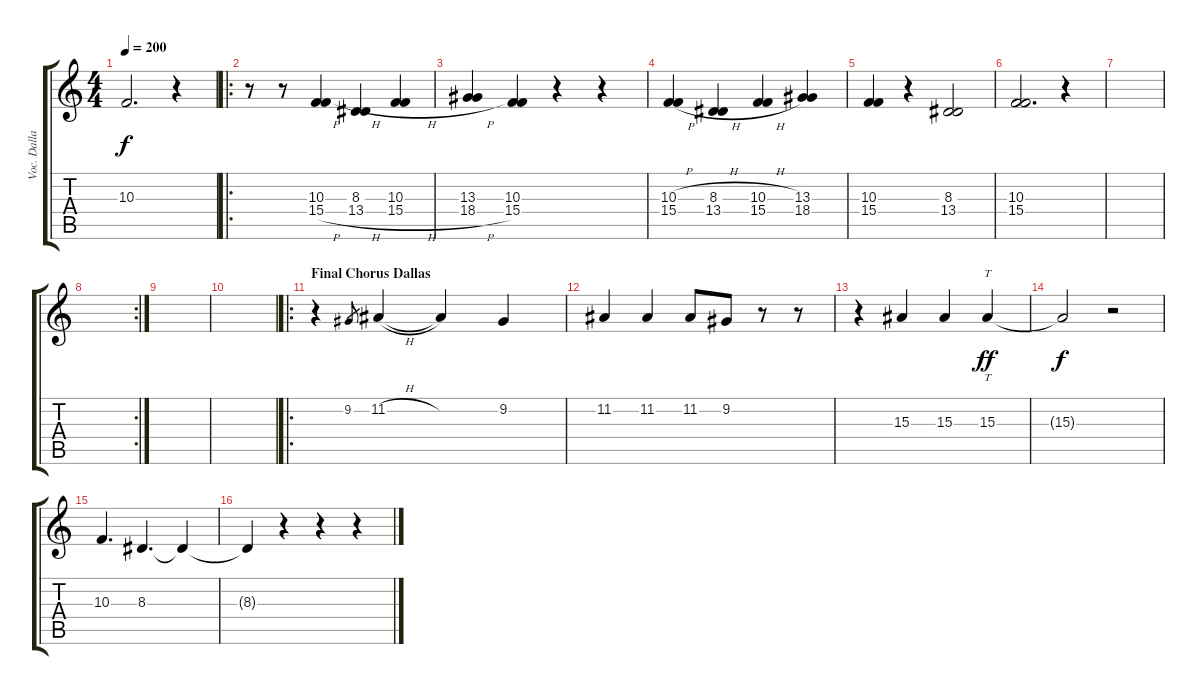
\track ("Voc. Dallas,  Wade" "Voc. Dalla") {instrument oboe}
\staff {score tabs}
\tuning (E4 B3 G3 D3 A2 D2) {hide}
\ts (4 4)
\tempo 200
\clef g2
\ks c
10.3.2{d dy f} r.4 |
\ro
r.8{instrument pad4choir} r.8 (10.3{h} 15.4{h}).4 (8.3{h} 13.4{h}).4 (10.3{h} 15.4{h}).4 |
(13.3{h} 18.4{h}).4 (10.3 15.4).4 r.4 r.4 |
(10.3{h} 15.4).4 (8.3{h} 13.4).4 (10.3{h} 15.4).4 (13.3 18.4).4 |
(10.3 15.4).4 r.4 (8.3 13.4).2 |
(10.3 15.4).2{d} r.4 |
|
\rc 2
|
|
|
\ro
\section ("" "Final Chorus Dallas")
r.4{instrument oboe} 9.2.8{gr} 11.2{h}.4 11.2{t}.4 9.2.4 |
11.2.4 11.2.4 11.2.8 9.2.8 r.8 r.8 |
r.4 15.3.4 15.3.4 15.3.4{tt dy ff} |
15.3{t}.2{dy f} r.2 |
10.3.4{d} 8.3.4{d} 8.3{t}.4 |
8.3{t}.4 r.4 r.4 r.4
